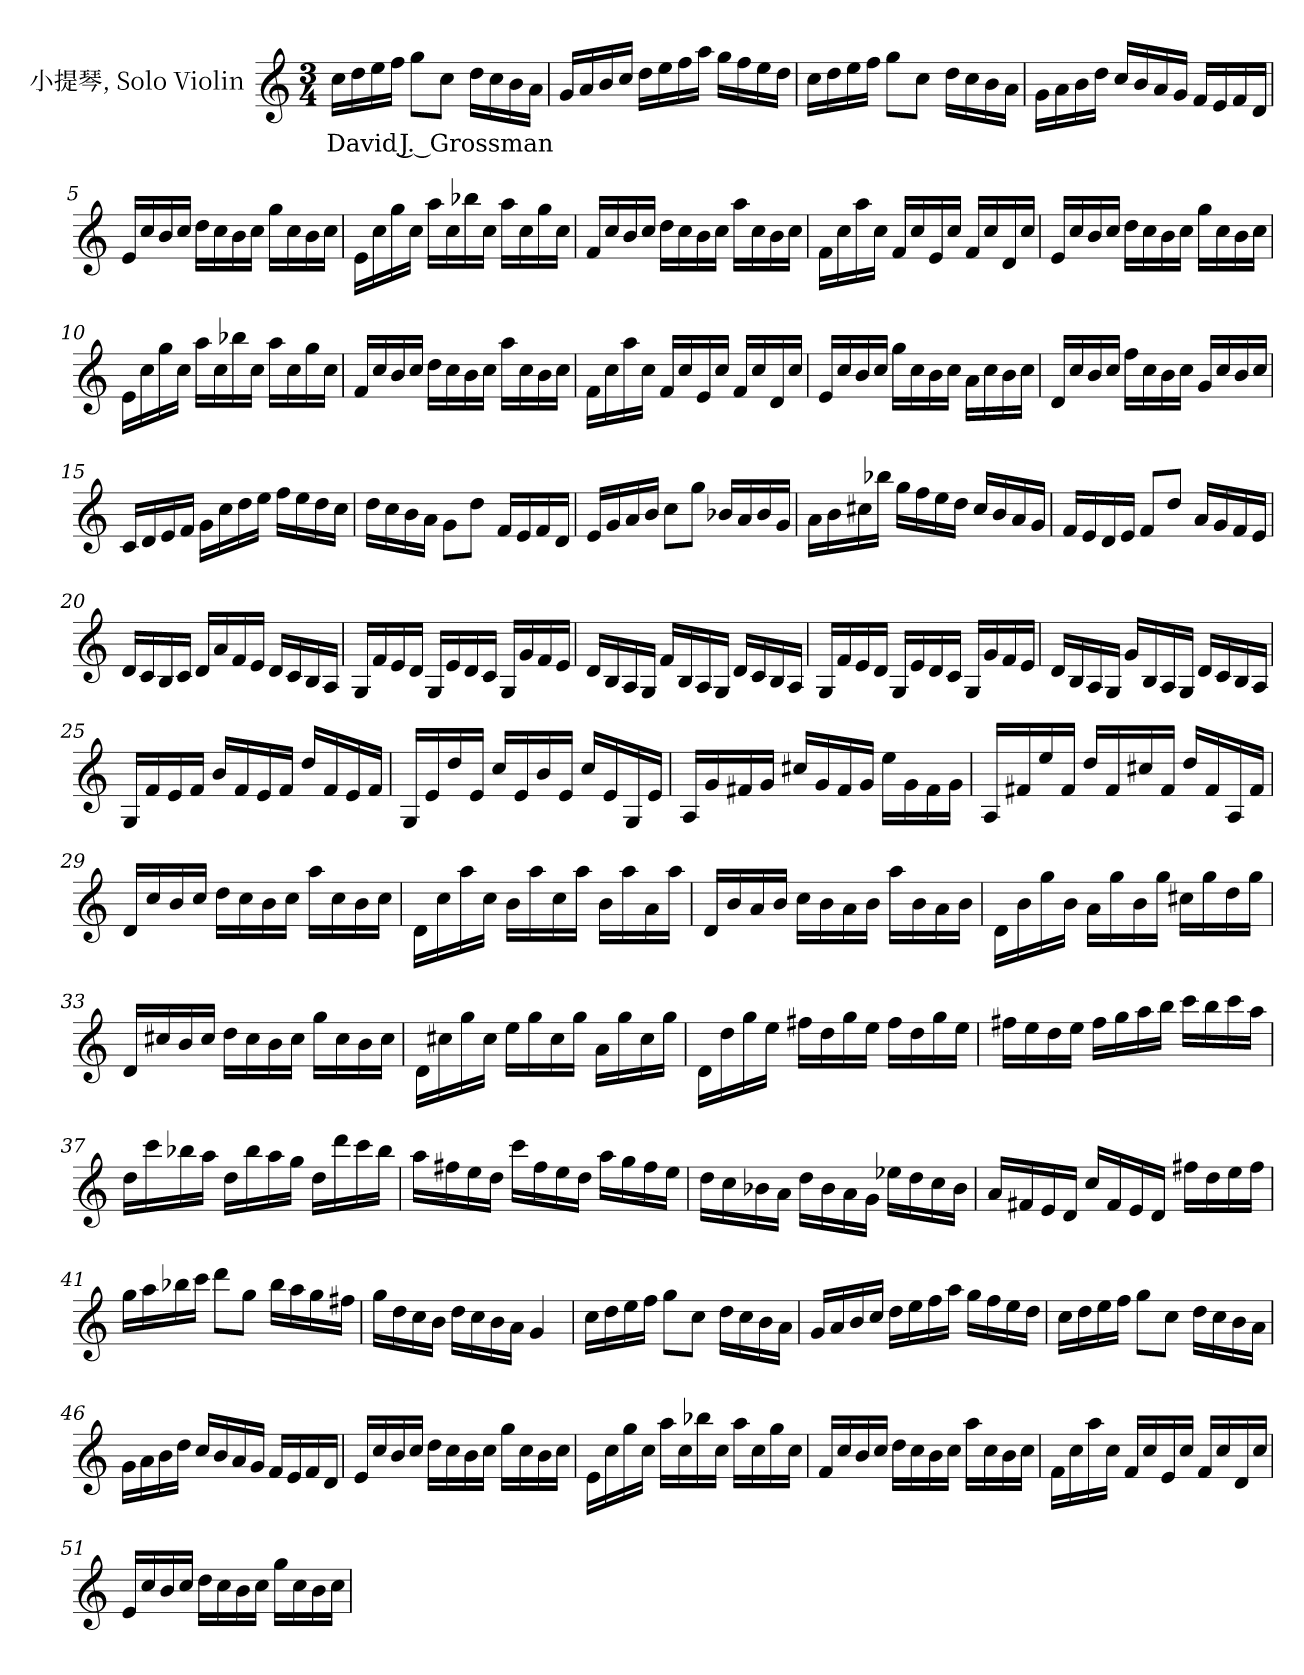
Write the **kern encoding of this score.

**kern	**text
*part1	*part1
*staff1	*staff1
*I"小提琴, Solo Violin	*
*I'Vln.	*
*clefG2	*
*k[]	*
*M3/4	*
*MM123	*
=1	=1
16cc\LL	David J. Grossman
16dd\	.
16ee\	.
16ff\JJ	.
8gg\L	.
8cc\J	.
16dd\LL	.
16cc\	.
16b\	.
16a\JJ	.
=2	=2
16g/LL	.
16a/	.
16b/	.
16cc/JJ	.
16dd\LL	.
16ee\	.
16ff\	.
16aa\JJ	.
16gg\LL	.
16ff\	.
16ee\	.
16dd\JJ	.
=3	=3
16cc\LL	.
16dd\	.
16ee\	.
16ff\JJ	.
8gg\L	.
8cc\J	.
16dd\LL	.
16cc\	.
16b\	.
16a\JJ	.
!!LO:LB:g=z
=4	=4
16g\LL	.
16a\	.
16b\	.
16dd\JJ	.
16cc/LL	.
16b/	.
16a/	.
16g/JJ	.
16f/LL	.
16e/	.
16f/	.
16d/JJ	.
=5	=5
16e/LL	.
16cc/	.
16b/	.
16cc/JJ	.
16dd\LL	.
16cc\	.
16b\	.
16cc\JJ	.
16gg\LL	.
16cc\	.
16b\	.
16cc\JJ	.
=6	=6
16e\LL	.
16cc\	.
16gg\	.
16cc\JJ	.
16aa\LL	.
16cc\	.
16bb-X\	.
16cc\JJ	.
16aa\LL	.
16cc\	.
16gg\	.
16cc\JJ	.
!!LO:LB:g=z
=7	=7
16f/LL	.
16cc/	.
16b/	.
16cc/JJ	.
16dd\LL	.
16cc\	.
16b\	.
16cc\JJ	.
16aa\LL	.
16cc\	.
16b\	.
16cc\JJ	.
=8	=8
16f\LL	.
16cc\	.
16aa\	.
16cc\JJ	.
16f/LL	.
16cc/	.
16e/	.
16cc/JJ	.
16f/LL	.
16cc/	.
16d/	.
16cc/JJ	.
=9	=9
16e/LL	.
16cc/	.
16b/	.
16cc/JJ	.
16dd\LL	.
16cc\	.
16b\	.
16cc\JJ	.
16gg\LL	.
16cc\	.
16b\	.
16cc\JJ	.
!!LO:LB:g=z
=10	=10
16e\LL	.
16cc\	.
16gg\	.
16cc\JJ	.
16aa\LL	.
16cc\	.
16bb-X\	.
16cc\JJ	.
16aa\LL	.
16cc\	.
16gg\	.
16cc\JJ	.
=11	=11
16f/LL	.
16cc/	.
16b/	.
16cc/JJ	.
16dd\LL	.
16cc\	.
16b\	.
16cc\JJ	.
16aa\LL	.
16cc\	.
16b\	.
16cc\JJ	.
=12	=12
16f\LL	.
16cc\	.
16aa\	.
16cc\JJ	.
16f/LL	.
16cc/	.
16e/	.
16cc/JJ	.
16f/LL	.
16cc/	.
16d/	.
16cc/JJ	.
!!LO:LB:g=z
=13	=13
16e/LL	.
16cc/	.
16b/	.
16cc/JJ	.
16gg\LL	.
16cc\	.
16b\	.
16cc\JJ	.
16a\LL	.
16cc\	.
16b\	.
16cc\JJ	.
=14	=14
16d/LL	.
16cc/	.
16b/	.
16cc/JJ	.
16ff\LL	.
16cc\	.
16b\	.
16cc\JJ	.
16g/LL	.
16cc/	.
16b/	.
16cc/JJ	.
=15	=15
16c/LL	.
16d/	.
16e/	.
16f/JJ	.
16g\LL	.
16cc\	.
16dd\	.
16ee\JJ	.
16ff\LL	.
16ee\	.
16dd\	.
16cc\JJ	.
=16	=16
16dd\LL	.
16cc\	.
16b\	.
16a\JJ	.
8g\L	.
8dd\J	.
16f/LL	.
16e/	.
16f/	.
16d/JJ	.
!!LO:LB:g=z
=17	=17
16e/LL	.
16g/	.
16a/	.
16b/JJ	.
8cc\L	.
8gg\J	.
16b-X/LL	.
16a/	.
16b-/	.
16g/JJ	.
=18	=18
16a\LL	.
16b\	.
16cc#X\	.
16bb-X\JJ	.
16gg\LL	.
16ff\	.
16ee\	.
16dd\JJ	.
16cc#/LL	.
16b/	.
16a/	.
16g/JJ	.
=19	=19
16f/LL	.
16e/	.
16d/	.
16e/JJ	.
8f/L	.
8dd/J	.
16a/LL	.
16g/	.
16f/	.
16e/JJ	.
!!LO:LB:g=z
=20	=20
16d/LL	.
16c/	.
16B/	.
16c/JJ	.
16d/LL	.
16a/	.
16f/	.
16e/JJ	.
16d/LL	.
16c/	.
16B/	.
16A/JJ	.
=21	=21
16G/LL	.
16f/	.
16e/	.
16d/JJ	.
16G/LL	.
16e/	.
16d/	.
16c/JJ	.
16G/LL	.
16g/	.
16f/	.
16e/JJ	.
=22	=22
16d/LL	.
16B/	.
16A/	.
16G/JJ	.
16f/LL	.
16B/	.
16A/	.
16G/JJ	.
16d/LL	.
16c/	.
16B/	.
16A/JJ	.
!!LO:LB:g=z
=23	=23
16G/LL	.
16f/	.
16e/	.
16d/JJ	.
16G/LL	.
16e/	.
16d/	.
16c/JJ	.
16G/LL	.
16g/	.
16f/	.
16e/JJ	.
=24	=24
16d/LL	.
16B/	.
16A/	.
16G/JJ	.
16g/LL	.
16B/	.
16A/	.
16G/JJ	.
16d/LL	.
16c/	.
16B/	.
16A/JJ	.
=25	=25
16G/LL	.
16f/	.
16e/	.
16f/JJ	.
16b/LL	.
16f/	.
16e/	.
16f/JJ	.
16dd/LL	.
16f/	.
16e/	.
16f/JJ	.
!!LO:LB:g=z
=26	=26
16G/LL	.
16e/	.
16dd/	.
16e/JJ	.
16cc/LL	.
16e/	.
16b/	.
16e/JJ	.
16cc/LL	.
16e/	.
16G/	.
16e/JJ	.
=27	=27
16A/LL	.
16g/	.
16f#X/	.
16g/JJ	.
16cc#X/LL	.
16g/	.
16f#/	.
16g/JJ	.
16ee\LL	.
16g\	.
16f#\	.
16g\JJ	.
=28	=28
16A/LL	.
16f#X/	.
16ee/	.
16f#/JJ	.
16dd/LL	.
16f#/	.
16cc#X/	.
16f#/JJ	.
16dd/LL	.
16f#/	.
16A/	.
16f#/JJ	.
!!LO:LB:g=z
=29	=29
16d/LL	.
16cc/	.
16b/	.
16cc/JJ	.
16dd\LL	.
16cc\	.
16b\	.
16cc\JJ	.
16aa\LL	.
16cc\	.
16b\	.
16cc\JJ	.
=30	=30
16d\LL	.
16cc\	.
16aa\	.
16cc\JJ	.
16b\LL	.
16aa\	.
16cc\	.
16aa\JJ	.
16b\LL	.
16aa\	.
16a\	.
16aa\JJ	.
=31	=31
16d/LL	.
16b/	.
16a/	.
16b/JJ	.
16cc\LL	.
16b\	.
16a\	.
16b\JJ	.
16aa\LL	.
16b\	.
16a\	.
16b\JJ	.
!!LO:LB:g=z
=32	=32
16d\LL	.
16b\	.
16gg\	.
16b\JJ	.
16a\LL	.
16gg\	.
16b\	.
16gg\JJ	.
16cc#X\LL	.
16gg\	.
16dd\	.
16gg\JJ	.
=33	=33
16d/LL	.
16cc#X/	.
16b/	.
16cc#/JJ	.
16dd\LL	.
16cc#\	.
16b\	.
16cc#\JJ	.
16gg\LL	.
16cc#\	.
16b\	.
16cc#\JJ	.
=34	=34
16d\LL	.
16cc#X\	.
16gg\	.
16cc#\JJ	.
16ee\LL	.
16gg\	.
16cc#\	.
16gg\JJ	.
16a\LL	.
16gg\	.
16cc#\	.
16gg\JJ	.
!!LO:PB:g=z
=35	=35
16d\LL	.
16dd\	.
16gg\	.
16ee\JJ	.
16ff#X\LL	.
16dd\	.
16gg\	.
16ee\JJ	.
16ff#\LL	.
16dd\	.
16gg\	.
16ee\JJ	.
=36	=36
16ff#X\LL	.
16ee\	.
16dd\	.
16ee\JJ	.
16ff#\LL	.
16gg\	.
16aa\	.
16bb\JJ	.
16ccc\LL	.
16bb\	.
16ccc\	.
16aa\JJ	.
=37	=37
16dd\LL	.
16ccc\	.
16bb-X\	.
16aa\JJ	.
16dd\LL	.
16bb-\	.
16aa\	.
16gg\JJ	.
16dd\LL	.
16ddd\	.
16ccc\	.
16bb-\JJ	.
!!LO:LB:g=z
=38	=38
16aa\LL	.
16ff#X\	.
16ee\	.
16dd\JJ	.
16ccc\LL	.
16ff#\	.
16ee\	.
16dd\JJ	.
16aa\LL	.
16gg\	.
16ff#\	.
16ee\JJ	.
=39	=39
16dd\LL	.
16cc\	.
16b-X\	.
16a\JJ	.
16dd\LL	.
16b-\	.
16a\	.
16g\JJ	.
16ee-X\LL	.
16dd\	.
16cc\	.
16b-\JJ	.
=40	=40
16a/LL	.
16f#X/	.
16e/	.
16d/JJ	.
16cc/LL	.
16f#/	.
16e/	.
16d/JJ	.
16ff#X\LL	.
16dd\	.
16ee\	.
16ff#\JJ	.
!!LO:LB:g=z
=41	=41
16gg\LL	.
16aa\	.
16bb-X\	.
16ccc\JJ	.
8ddd\L	.
8gg\J	.
16bb-\LL	.
16aa\	.
16gg\	.
16ff#X\JJ	.
=42	=42
16gg\LL	.
16dd\	.
16cc\	.
16b\JJ	.
16dd\LL	.
16cc\	.
16b\	.
16a\JJ	.
4g/	.
=43	=43
16cc\LL	.
16dd\	.
16ee\	.
16ff\JJ	.
8gg\L	.
8cc\J	.
16dd\LL	.
16cc\	.
16b\	.
16a\JJ	.
=44	=44
16g/LL	.
16a/	.
16b/	.
16cc/JJ	.
16dd\LL	.
16ee\	.
16ff\	.
16aa\JJ	.
16gg\LL	.
16ff\	.
16ee\	.
16dd\JJ	.
!!LO:LB:g=z
=45	=45
16cc\LL	.
16dd\	.
16ee\	.
16ff\JJ	.
8gg\L	.
8cc\J	.
16dd\LL	.
16cc\	.
16b\	.
16a\JJ	.
=46	=46
16g\LL	.
16a\	.
16b\	.
16dd\JJ	.
16cc/LL	.
16b/	.
16a/	.
16g/JJ	.
16f/LL	.
16e/	.
16f/	.
16d/JJ	.
=47	=47
16e/LL	.
16cc/	.
16b/	.
16cc/JJ	.
16dd\LL	.
16cc\	.
16b\	.
16cc\JJ	.
16gg\LL	.
16cc\	.
16b\	.
16cc\JJ	.
=48	=48
16e\LL	.
16cc\	.
16gg\	.
16cc\JJ	.
16aa\LL	.
16cc\	.
16bb-X\	.
16cc\JJ	.
16aa\LL	.
16cc\	.
16gg\	.
16cc\JJ	.
!!LO:LB:g=z
=49	=49
16f/LL	.
16cc/	.
16b/	.
16cc/JJ	.
16dd\LL	.
16cc\	.
16b\	.
16cc\JJ	.
16aa\LL	.
16cc\	.
16b\	.
16cc\JJ	.
=50	=50
16f\LL	.
16cc\	.
16aa\	.
16cc\JJ	.
16f/LL	.
16cc/	.
16e/	.
16cc/JJ	.
16f/LL	.
16cc/	.
16d/	.
16cc/JJ	.
=51	=51
16e/LL	.
16cc/	.
16b/	.
16cc/JJ	.
16dd\LL	.
16cc\	.
16b\	.
16cc\JJ	.
16gg\LL	.
16cc\	.
16b\	.
16cc\JJ	.
=	=
*-	*-
